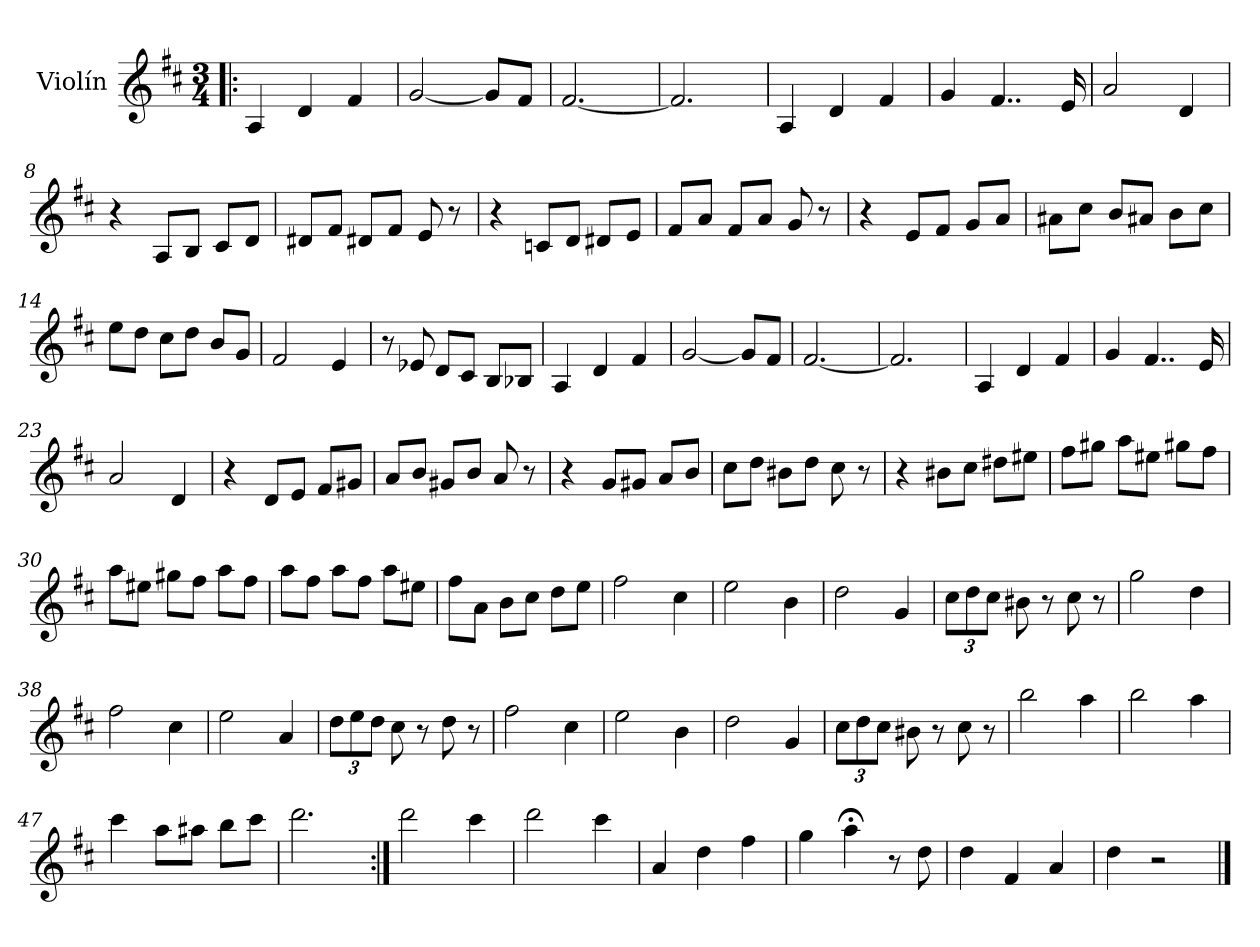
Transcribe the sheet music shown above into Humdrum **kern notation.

**kern
*part1
*staff1
*I"Violín
*I'Vln.
*clefG2
*k[f#c#]
*M3/4
*MM140
=1!|:
4A/
4d/
4f#/
=2
[2g/
8g/L]
8f#/J
=3
[2.f#/
=4
2.f#/]
=5
4A/
4d/
4f#/
=6
4g/
4..f#/
16e/
=7
2a/
4d/
=8
4r
8A/L
8B/J
8c#/L
8d/J
=9
8d#X/L
8f#/J
8d#X/L
8f#/J
8e/
8r
!!LO:LB:g=z
=10
4r
8cn/L
8d/J
8d#X/L
8e/J
=11
8f#/L
8a/J
8f#/L
8a/J
8g/
8r
=12
4r
8e/L
8f#/J
8g/L
8a/J
=13
8a#X\L
8cc#\J
8b/L
8a#X/J
8b\L
8cc#\J
=14
8ee\L
8dd\J
8cc#\L
8dd\J
8b/L
8g/J
=15
2f#/
4e/
=16
8r
8e-X/
8d/L
8c#/J
8B/L
8B-X/J
=17
4A/
4d/
4f#/
!!LO:LB:g=z
=18
[2g/
8g/L]
8f#/J
=19
[2.f#/
=20
2.f#/]
=21
4A/
4d/
4f#/
=22
4g/
4..f#/
16e/
=23
2a/
4d/
=24
4r
8d/L
8e/J
8f#/L
8g#X/J
=25
8a/L
8b/J
8g#X/L
8b/J
8a/
8r
=26
4r
8g/L
8g#X/J
8a/L
8b/J
!!LO:LB:g=z
=27
8cc#\L
8dd\J
8b#X\L
8dd\J
8cc#\
8r
=28
4r
8b#X\L
8cc#\J
8dd#X\L
8ee#X\J
=29
8ff#\L
8gg#X\J
8aa\L
8ee#X\J
8gg#X\L
8ff#\J
=30
8aa\L
8ee#X\J
8gg#X\L
8ff#\J
8aa\L
8ff#\J
=31
8aa\L
8ff#\J
8aa\L
8ff#\J
8aa\L
8ee#X\J
=32
8ff#\L
8a\J
8b\L
8cc#\J
8dd\L
8ee\J
=33
2ff#\
4cc#\
=34
2ee\
4b\
!!LO:LB:g=z
=35
2dd\
4g/
=36
*Xbrackettup
12cc#\L
12dd\
12cc#\J
8b#X\
8r
8cc#\
8r
=37
2gg\
4dd\
=38
2ff#\
4cc#\
=39
2ee\
4a/
=40
12dd\L
12ee\
12dd\J
8cc#\
8r
8dd\
8r
=41
2ff#\
4cc#\
=42
2ee\
4b\
=43
2dd\
4g/
=44
12cc#\L
12dd\
12cc#\J
8b#X\
8r
8cc#\
8r
!!LO:LB:g=z
=45
2bb\
4aa\
=46
2bb\
4aa\
=47
4ccc#\
8aa\L
8aa#X\J
8bb\L
8ccc#\J
=48
2.ddd\
=49:|!
2ddd\
4ccc#\
=50
2ddd\
4ccc#\
=51
4a/
4dd\
4ff#\
=52
4gg\
4aa;<\
8r
8dd\
=53
4dd\
4f#/
4a/
=54
4dd\
2r
==
*-
